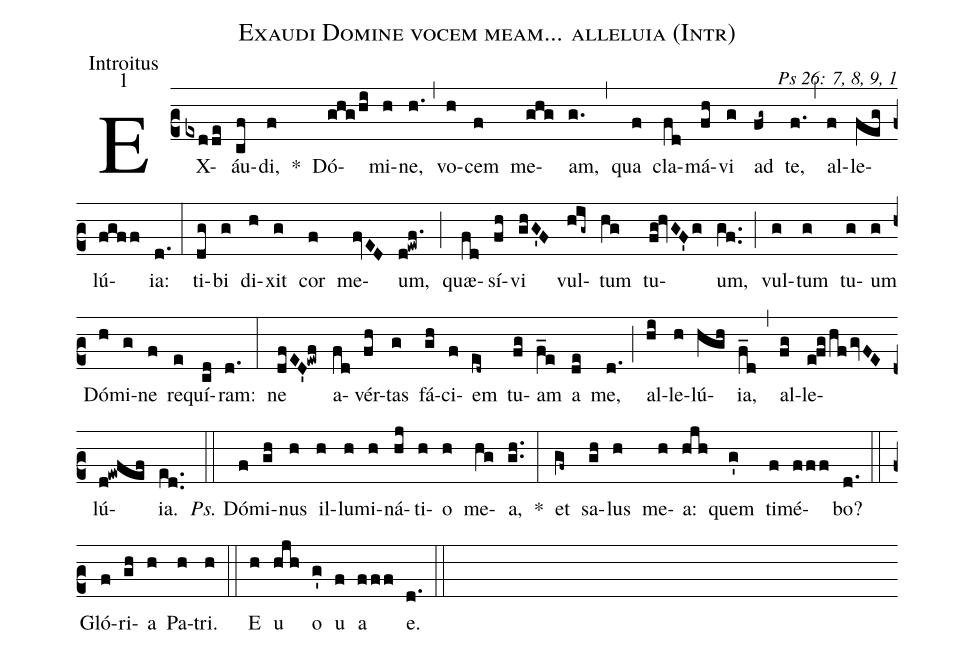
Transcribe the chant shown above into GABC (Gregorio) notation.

name: Exaudi Domine vocem meam... alleluia (Intr);
office-part: Introitus;
mode: 1;
commentary: Ps 26: 7, 8, 9, 1;
%%
(c2) EX(exdde)áu(cf)di,(f) *() Dó(ghg/hi)mi(h)ne,(h.) (,) vo(h)cem(f) me(ghg)am,(g.) (,) qua(f) cla(fd)má(fh)vi(g) ad(fg~) te,(f.) (,) al(f)le(feg)lú(fgff)ia:(d.) (:)
ti(dg)bi(g) di(h)xit(g) cor(f) me(fvED)um,(d!ewf.) (;) quæ(fd)sí(fh)vi(ghG'F) vul(hig~)tum(hg) tu(fg!hvGF'g)um,(gf..) (;) vul(g)tum(g) tu(g)um(g) Dó(h)mi(g)ne(f) re(e)quí(cd)ram:(d.) (:)
ne(dfED'!ewf) a(fd)vér(fh)tas(g) fá(gh)ci(f)em(ed~) tu(fg)am(f_e) a(de) me,(d.) (;) al(hi)le(h)lú(hgh)ia,(f_d) (,) al(fg)le(e!fg/hf/gvFE)lú(d!ewfef)ia.(ed..) (::)
<i>Ps.</i> Dó(f)mi(gh)nus(h) il(h)lu(h)mi(h)ná(hj)ti(h)o(h) me(hg)a,(gh..) *(:)
et(gf~) sa(gh)lus(h) me(h)a:(hjh) quem(g') ti(f)mé(fff)bo?(d.) (::)
Gló(f)ri(gh)a(h) Pa(h)tri.(h) (::)
<eu>E(h) u(hjh) o(g') u(f) a(fff) e.(d.) </eu>(::)
